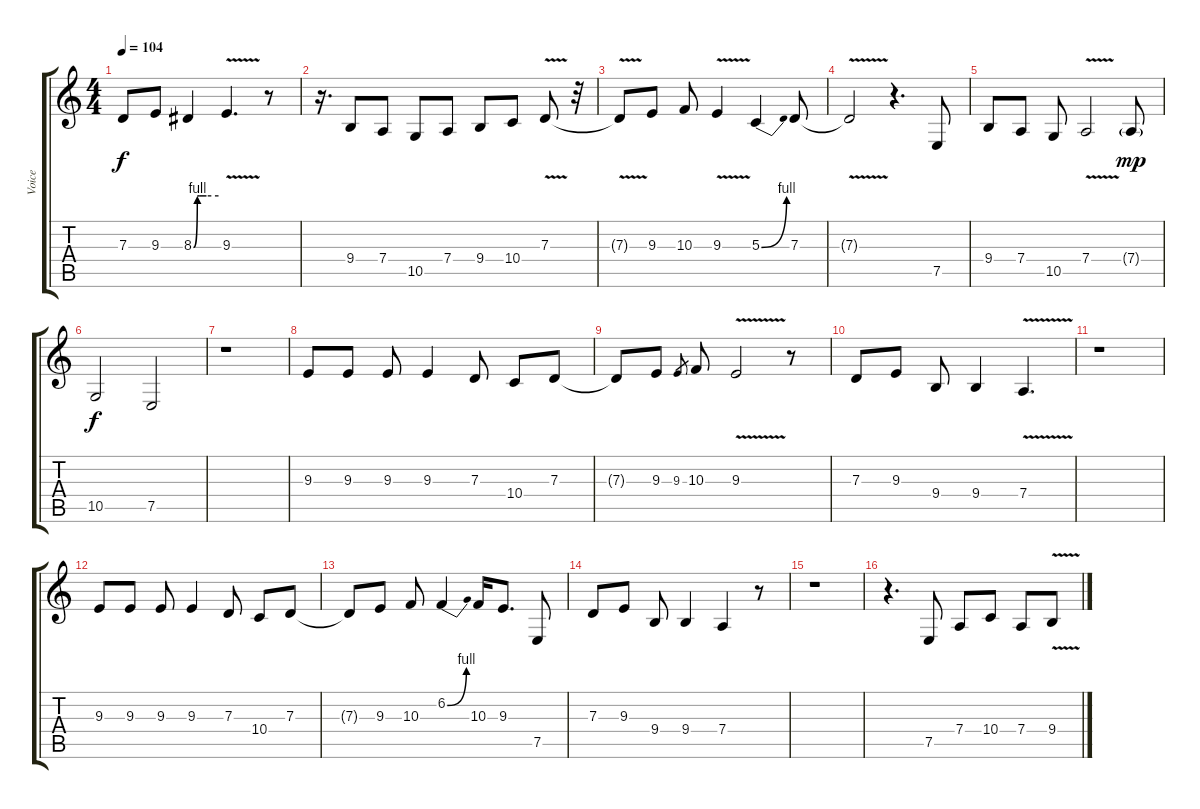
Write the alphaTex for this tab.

\track ("Voice" "Voice") {instrument flute}
\staff {score tabs}
\tuning (E4 B3 G3 D3 A2 E2) {hide}
\ts (4 4)
\tempo 104
\clef g2
\ks c
7.3{t}.8{dy f} 9.3.8 8.3{be (custom 0 0 9 4 15 4 31 4 60 4)}.4 9.3{v}.4{d} r.8 |
r.16{d} 9.4.8 7.4.8 10.5.8 7.4.8 9.4.8 10.4.8 7.3{v}.8 r.32 |
7.3{t}.8 9.3.8 10.3.8 9.3{v}.4 5.3{be (bend 0 0 60 4)}.4 7.3.8 |
7.3{v t}.2 r.4{d} 7.5.8 |
9.4.8 7.4.8 10.5.8 7.4{v}.2 7.4{g}.8{dy mp} |
10.5.2{dy f} 7.5.2 |
r.1 |
9.3.8 9.3.8 9.3.8 9.3.4 7.3.8 10.4.8 7.3.8 |
7.3{t}.8 9.3.8 9.3.8{gr} 10.3.8 9.3{v}.2 r.8 |
7.3.8 9.3.8 9.4.8 9.4.4 7.4{v}.4{d} |
r.1 |
9.3.8 9.3.8 9.3.8 9.3.4 7.3.8 10.4.8 7.3.8 |
7.3{t}.8 9.3.8 10.3.8 6.2{be (bend 0 0 60 4)}.4 10.3.16 9.3.8{d} 7.5.8 |
7.3.8 9.3.8 9.4.8 9.4.4 7.4.4 r.8 |
r.1 |
r.4{d} 7.5.8 7.4.8 10.4.8 7.4.8 9.4{v}.8
